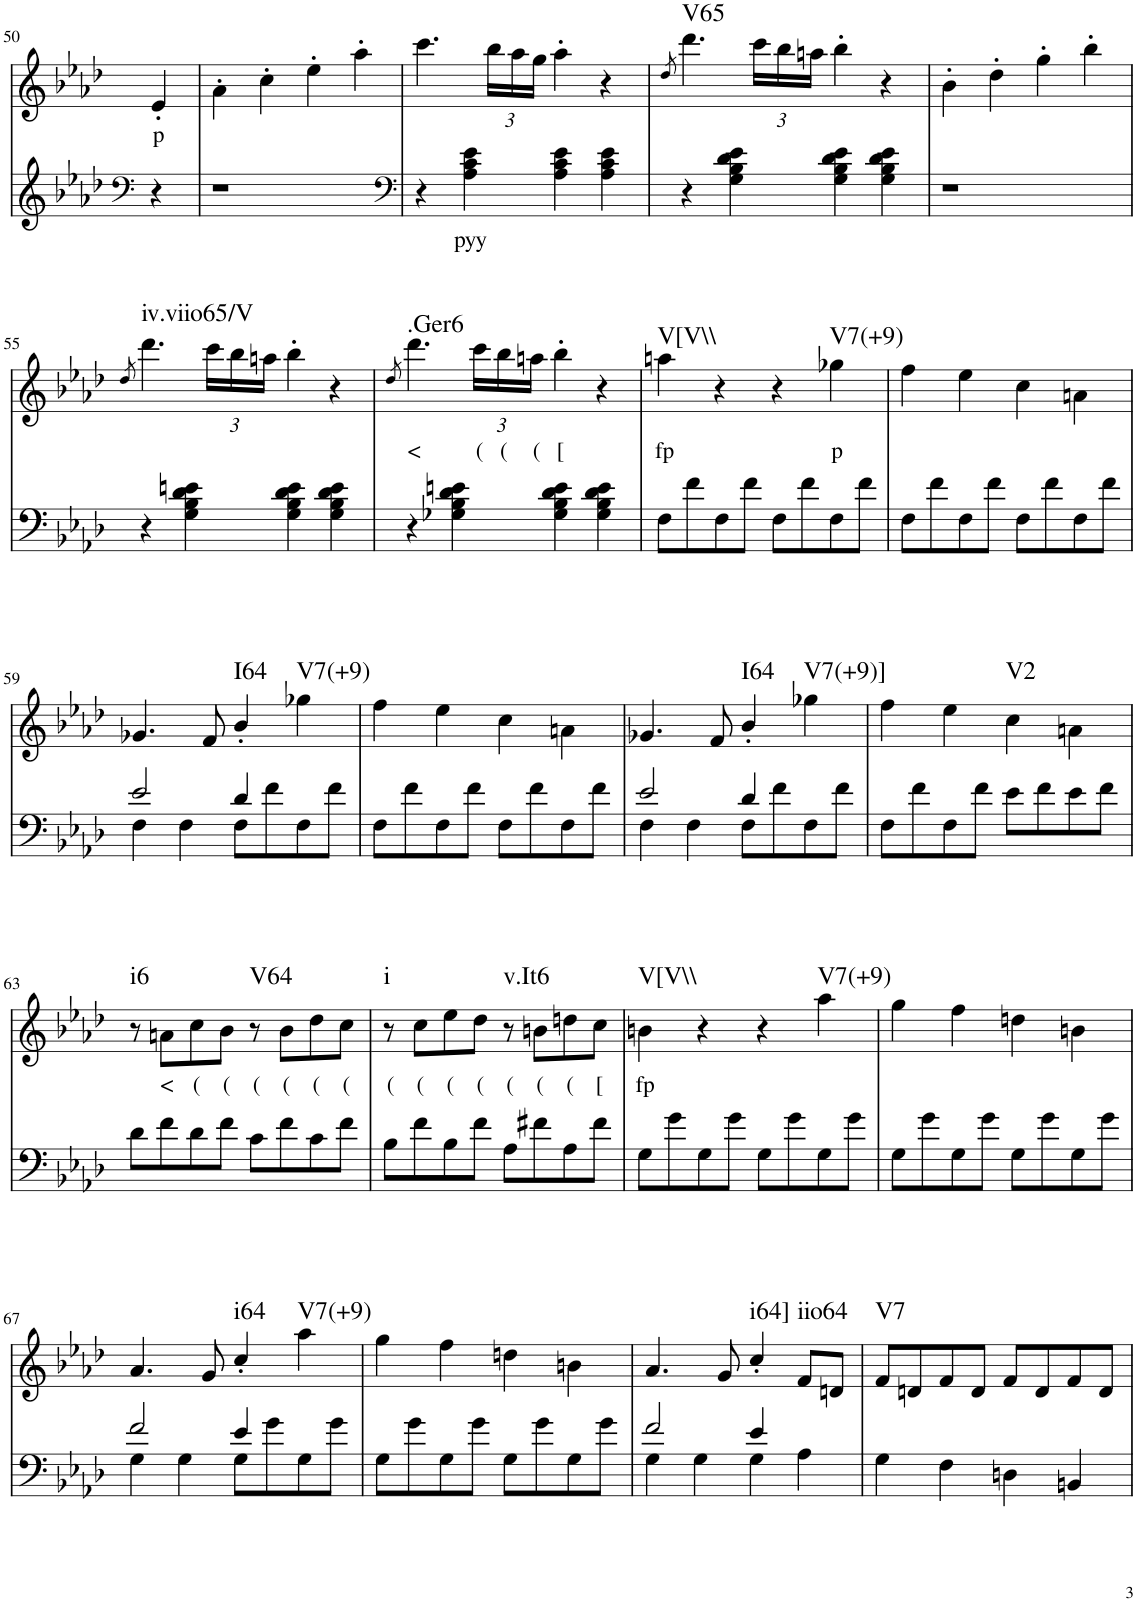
**kern	**text	**kern	**text	**harte
*part2	*part2	*part1	*part1	*part1
*staff2	*staff2	*staff1	*staff1	*
*I"piano	*	*I"piano	*	*
*I'Pno	*	*I'Pno	*	*
!!LO:PB:g=z
*clefF4	*	*clefG2	*	*
*k[b-e-a-d-]	*	*k[b-e-a-d-]	*	*
*f:	*	*f:	*	*
*M2/2	*	*M2/2	*	*
=50	=50	=50	=50	=50
!	!	!	!LO:LY:b	!
4r	.	4e-'/	p	.
=51	=51	=51	=51	=51
1r	.	4a-'\	.	.
.	.	4cc'\	.	.
.	.	4ee-'\	.	.
.	.	4aa-'\	.	.
=52	=52	=52	=52	=52
*clefF4	*	*	*	*
4r	.	4.ccc\	.	.
!	!LO:LY:b	!	!	!
4A-\ 4c\ 4e-\	pyy	.	.	.
*	*	*Xbrackettup	*	*
.	.	24bb-\LL	.	.
.	.	24aa-\	.	.
.	.	24gg\JJ	.	.
4A-\ 4c\ 4e-\	.	4aa-'\	.	.
4A-\ 4c\ 4e-\	.	4r	.	.
=53	=53	=53	=53	=53
.	.	8qdd-/	.	.
!	!	!	!	!LO:H:kt=V65
4r	.	4.ddd-\	.	N
4G\ 4B-\ 4d-\ 4e-\	.	.	.	.
.	.	24ccc\LL	.	.
.	.	24bb-\	.	.
.	.	24aan\JJ	.	.
4G\ 4B-\ 4d-\ 4e-\	.	4bb-'\	.	.
4G\ 4B-\ 4d-\ 4e-\	.	4r	.	.
=54	=54	=54	=54	=54
1r	.	4b-'\	.	.
.	.	4dd-'\	.	.
.	.	4gg'\	.	.
.	.	4bb-'\	.	.
!!LO:LB:g=z
=55	=55	=55	=55	=55
.	.	8qdd-/	.	.
!	!	!	!	!LO:H:kt=iv.viio65/V
4r	.	4.ddd-\	.	N
4G\ 4B-\ 4d-\ 4en\	.	.	.	.
.	.	24ccc\LL	.	.
.	.	24bb-\	.	.
.	.	24aan\JJ	.	.
4G\ 4B-\ 4d-\ 4e\	.	4bb-'\	.	.
4G\ 4B-\ 4d-\ 4e\	.	4r	.	.
=56	=56	=56	=56	=56
.	.	8qdd-/	.	.
!	!	!	!LO:LY:b	!LO:H:kt=.Ger6
4r	.	4.ddd-\	<	N
4G-X\ 4B-\ 4d-\ 4en\	.	.	.	.
!	!	!	!LO:LY:b	!
.	.	24ccc\LL	(	.
!	!	!	!LO:LY:b	!
.	.	24bb-\	(	.
!	!	!	!LO:LY:b	!
.	.	24aan\JJ	(	.
!	!	!	!LO:LY:b	!
4G-\ 4B-\ 4d-\ 4e\	.	4bb-'\	[	.
4G-\ 4B-\ 4d-\ 4e\	.	4r	.	.
=57	=57	=57	=57	=57
!	!	!	!LO:LY:b	!LO:H:kt=V[V\\
8F\L	.	4aan\	fp	N
8f\	.	.	.	.
8F\	.	4r	.	.
8f\J	.	.	.	.
8F\L	.	4r	.	.
8f\	.	.	.	.
!	!	!	!LO:LY:b	!LO:H:kt=V7(+9)
8F\	.	4gg-X\	p	N
8f\J	.	.	.	.
=58	=58	=58	=58	=58
8F\L	.	4ff\	.	.
8f\	.	.	.	.
8F\	.	4ee-\	.	.
8f\J	.	.	.	.
8F\L	.	4cc\	.	.
8f\	.	.	.	.
8F\	.	4an\	.	.
8f\J	.	.	.	.
!!LO:LB:g=z
=59	=59	=59	=59	=59
*^	*	*	*	*
2e-/	4F\	.	4.g-X/	.	.
.	4F\	.	.	.	.
.	.	.	8f/	.	.
!	!	!	!	!	!LO:H:kt=I64
4d-/	8F\L	.	4b-'/	.	N
.	8f\	.	.	.	.
!	!	!	!	!	!LO:H:kt=V7(+9)
4ryy	8F\	.	4gg-X\	.	N
.	8f\J	.	.	.	.
*v	*v	*	*	*	*
=60	=60	=60	=60	=60
8F\L	.	4ff\	.	.
8f\	.	.	.	.
8F\	.	4ee-\	.	.
8f\J	.	.	.	.
8F\L	.	4cc\	.	.
8f\	.	.	.	.
8F\	.	4an\	.	.
8f\J	.	.	.	.
=61	=61	=61	=61	=61
*^	*	*	*	*
2e-/	4F\	.	4.g-X/	.	.
.	4F\	.	.	.	.
.	.	.	8f/	.	.
!	!	!	!	!	!LO:H:kt=I64
4d-/	8F\L	.	4b-'/	.	N
.	8f\	.	.	.	.
!	!	!	!	!	!LO:H:kt=V7(+9)]
4ryy	8F\	.	4gg-X\	.	N
.	8f\J	.	.	.	.
*v	*v	*	*	*	*
=62	=62	=62	=62	=62
8F\L	.	4ff\	.	.
8f\	.	.	.	.
8F\	.	4ee-\	.	.
8f\J	.	.	.	.
!	!	!	!	!LO:H:kt=V2
8e-\L	.	4cc\	.	N
8f\	.	.	.	.
8e-\	.	4an\	.	.
8f\J	.	.	.	.
!!LO:LB:g=z
=63	=63	=63	=63	=63
!	!	!	!	!LO:H:kt=i6
8d-\L	.	8r	.	N
!	!	!	!LO:LY:b	!
8f\	.	8an\L	<	.
!	!	!	!LO:LY:b	!
8d-\	.	8cc\	(	.
!	!	!	!LO:LY:b	!
8f\J	.	8b-\J	(	.
!	!	!	!LO:LY:b	!LO:H:kt=V64
8c\L	.	8r	(	N
!	!	!	!LO:LY:b	!
8f\	.	8b-\L	(	.
!	!	!	!LO:LY:b	!
8c\	.	8dd-\	(	.
!	!	!	!LO:LY:b	!
8f\J	.	8cc\J	(	.
=64	=64	=64	=64	=64
!	!	!	!LO:LY:b	!LO:H:kt=i
8B-\L	.	8r	(	N
!	!	!	!LO:LY:b	!
8f\	.	8cc\L	(	.
!	!	!	!LO:LY:b	!
8B-\	.	8ee-\	(	.
!	!	!	!LO:LY:b	!
8f\J	.	8dd-\J	(	.
!	!	!	!LO:LY:b	!LO:H:kt=v.It6
8A-\L	.	8r	(	N
!	!	!	!LO:LY:b	!
8f#X\	.	8bn\L	(	.
!	!	!	!LO:LY:b	!
8A-\	.	8ddn\	(	.
!	!	!	!LO:LY:b	!
8f#\J	.	8cc\J	[	.
=65	=65	=65	=65	=65
!	!	!	!LO:LY:b	!LO:H:kt=V[V\\
8G\L	.	4bn\	fp	N
8g\	.	.	.	.
8G\	.	4r	.	.
8g\J	.	.	.	.
8G\L	.	4r	.	.
8g\	.	.	.	.
!	!	!	!	!LO:H:kt=V7(+9)
8G\	.	4aa-\	.	N
8g\J	.	.	.	.
=66	=66	=66	=66	=66
8G\L	.	4gg\	.	.
8g\	.	.	.	.
8G\	.	4ff\	.	.
8g\J	.	.	.	.
8G\L	.	4ddn\	.	.
8g\	.	.	.	.
8G\	.	4bn\	.	.
8g\J	.	.	.	.
!!LO:LB:g=z
=67	=67	=67	=67	=67
*^	*	*	*	*
2f/	4G\	.	4.a-/	.	.
.	4G\	.	.	.	.
.	.	.	8g/	.	.
!	!	!	!	!	!LO:H:kt=i64
4e-/	8G\L	.	4cc'/	.	N
.	8g\	.	.	.	.
!	!	!	!	!	!LO:H:kt=V7(+9)
4ryy	8G\	.	4aa-\	.	N
.	8g\J	.	.	.	.
*v	*v	*	*	*	*
=68	=68	=68	=68	=68
8G\L	.	4gg\	.	.
8g\	.	.	.	.
8G\	.	4ff\	.	.
8g\J	.	.	.	.
8G\L	.	4ddn\	.	.
8g\	.	.	.	.
8G\	.	4bn\	.	.
8g\J	.	.	.	.
=69	=69	=69	=69	=69
*^	*	*	*	*
2f/	4G\	.	4.a-/	.	.
.	4G\	.	.	.	.
.	.	.	8g/	.	.
!	!	!	!	!	!LO:H:kt=i64]
4e-/	4G\	.	4cc'/	.	N
!	!	!	!	!	!LO:H:kt=iio64
4A-\	4ryy	.	8f/L	.	N
.	.	.	8dn/J	.	.
*v	*v	*	*	*	*
=70	=70	=70	=70	=70
!	!	!	!	!LO:H:kt=V7
4G\	.	8f/L	.	N
.	.	8dn/	.	.
4F\	.	8f/	.	.
.	.	8d/J	.	.
4Dn\	.	8f/L	.	.
.	.	8d/	.	.
4BBn/	.	8f/	.	.
.	.	8d/J	.	.
=	=	=	=	=
*-	*-	*-	*-	*-
